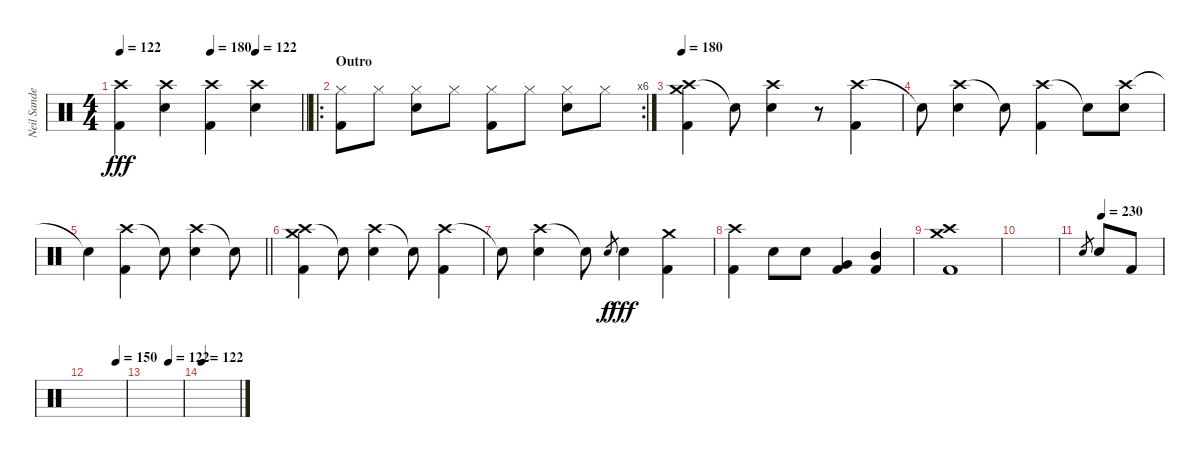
\track ("Neil Sanderson-Drums" "Neil Sande") {instrument percussion}
\staff {score}
\articulation defaults
\ts (4 4)
\tempo 122
\tempo (180 0.5)
\tempo (122 0.75)
\clef neutral
\barLineRight lightlight
\ks c
("Crash high (hit)" "Kick (hit) 2").4{dy fff} ("Crash high (hit)" "Snare (hit) 2").4 ("Crash high (hit)" "Kick (hit) 2").4 ("Crash high (hit)" "Snare (hit) 2").4 |
\ro
\rc 6
\section ("" "Outro")
("Hi-Hat (closed)" "Kick (hit) 2").8 "Hi-Hat (closed)".8 ("Hi-Hat (closed)" "Snare (hit) 2").8 "Hi-Hat (closed)".8 ("Hi-Hat (closed)" "Kick (hit) 2").8 "Hi-Hat (closed)".8 ("Hi-Hat (closed)" "Snare (hit) 2").8 "Hi-Hat (closed)".8 |
\tempo 180
("Crash high (hit)" "Crash medium (hit)" "Kick (hit) 2").4 "Snare (hit)"{t}.8 ("Crash high (hit)" "Snare (hit) 2").4 r.8 ("Crash high (hit)" "Kick (hit) 2").4 |
"Snare (hit)"{t}.8 ("Crash high (hit)" "Snare (hit) 2").4 "Snare (hit)"{t}.8 ("Crash high (hit)" "Kick (hit) 2").4 "Snare (hit)"{t}.8 ("Crash high (hit)" "Snare (hit) 2").8 |
\barLineRight lightlight "Snare (hit)"{t}.4
("Crash high (hit)" "Kick (hit) 2").4 "Snare (hit)"{t}.8 ("Crash high (hit)" "Snare (hit) 2").4 "Snare (hit)"{t}.8 |
("Crash high (hit)" "Crash medium (hit)" "Kick (hit) 2").4 "Snare (hit)"{t}.8 ("Crash high (hit)" "Snare (hit) 2").4 "Snare (hit)"{t}.8 ("Crash high (hit)" "Kick (hit) 2").4 |
"Snare (hit)"{t}.8 ("Crash high (hit)" "Snare (hit) 2").4 "Snare (hit)"{t}.8 "Snare (hit) 2".8{gr dy f} "Snare (hit) 2".4{dy fff} ("Crash medium (hit)" "Kick (hit) 2").4 |
("Crash high (hit)" "Kick (hit) 2").4 "Snare (hit) 2".8 "Snare (hit) 2".8 ("Very Low Tom (hit)" "Kick (hit) 2").4 ("Mid Tom (hit)" "Kick (hit) 2").4 |
("Crash medium (hit)" "Crash high (hit)" "Kick (hit) 2").1 |
|
\tempo (230 0.25)
"Snare (hit) 2".8{gr} "Snare (hit) 2".8 "Kick (hit) 2".8 |
\tempo (150 0.75)
|
\tempo (122 0.625)
|
\tempo 122
